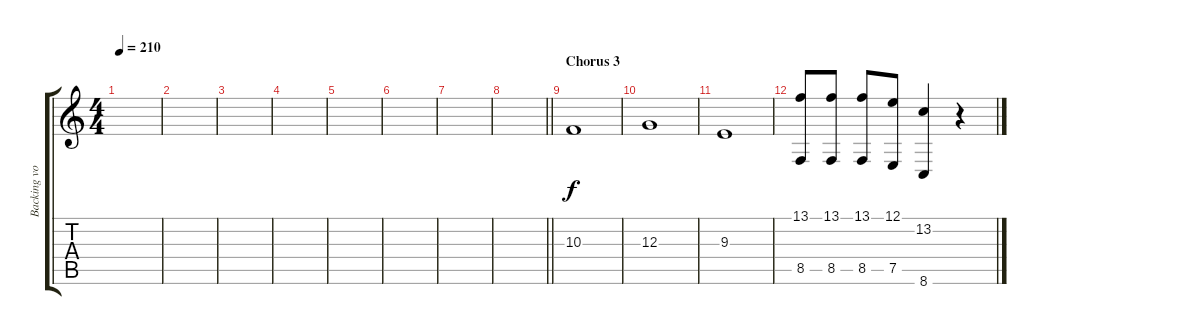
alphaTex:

\track ("Backing vocals" "Backing vo") {instrument clarinet}
\staff {score tabs}
\tuning (E4 B3 G3 D3 A2 E2) {hide}
\ts (4 4)
\tempo 210
\clef g2
\ks c
|
|
|
|
|
|
|
\barLineRight lightlight
|
\section ("" "Chorus 3")
10.3.1 |
12.3.1 |
9.3.1 |
(13.1 8.5).8 (13.1 8.5).8 (13.1 8.5).8 (12.1 7.5).8 (13.2 8.6).4 r.4
